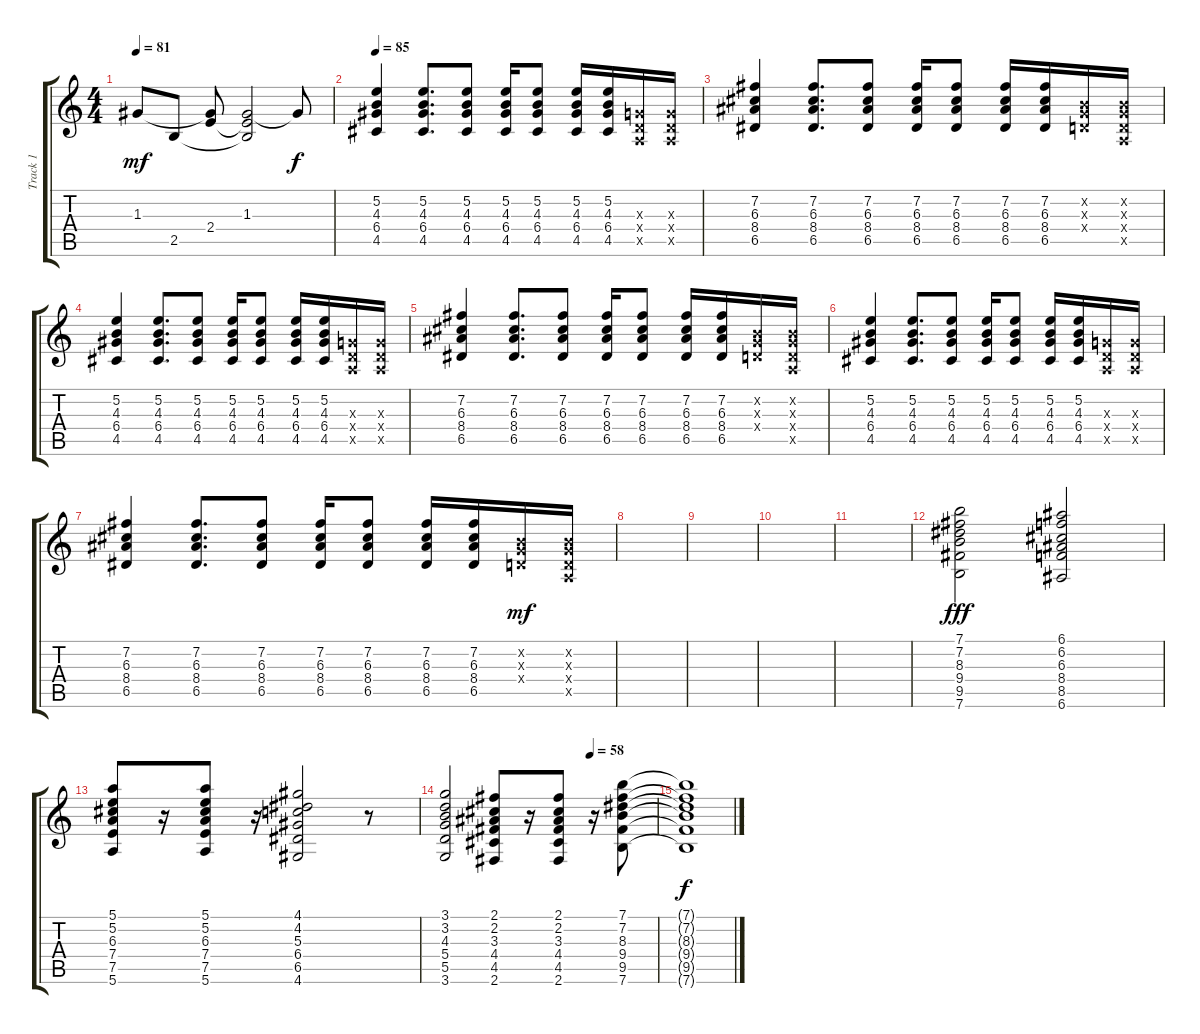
\track ("Track 1" "Track 1") {instrument acousticguitarsteel}
\staff {score tabs}
\tuning (E4 B3 G3 D3 A2 E2) {hide}
\ts (4 4)
\tempo 81
\clef g2
\ks c
1.3.8{dy mf} 2.5.8 (1.3{t} 2.4).8 (1.3 2.4{t} 2.5{t}).2 1.3{t}.8{dy f} |
\tempo 85
(5.2 4.3 6.4 4.5).4 (5.2 4.3 6.4 4.5).8{d} (5.2 4.3 6.4 4.5).8 (5.2 4.3 6.4 4.5).16 (5.2 4.3 6.4 4.5).8 (5.2 4.3 6.4 4.5).16 (5.2 4.3 6.4 4.5).16 (0.3{x} 0.4{x} 0.5{x}).16 (0.3{x} 0.4{x} 0.5{x}).16 |
(7.2 6.3 8.4 6.5).4 (7.2 6.3 8.4 6.5).8{d} (7.2 6.3 8.4 6.5).8 (7.2 6.3 8.4 6.5).16 (7.2 6.3 8.4 6.5).8 (7.2 6.3 8.4 6.5).16 (7.2 6.3 8.4 6.5).16 (0.2{x} 0.3{x} 0.4{x}).16 (0.2{x} 0.3{x} 0.4{x} 0.5{x}).16 |
(5.2 4.3 6.4 4.5).4 (5.2 4.3 6.4 4.5).8{d} (5.2 4.3 6.4 4.5).8 (5.2 4.3 6.4 4.5).16 (5.2 4.3 6.4 4.5).8 (5.2 4.3 6.4 4.5).16 (5.2 4.3 6.4 4.5).16 (0.3{x} 0.4{x} 0.5{x}).16 (0.3{x} 0.4{x} 0.5{x}).16 |
(7.2 6.3 8.4 6.5).4 (7.2 6.3 8.4 6.5).8{d} (7.2 6.3 8.4 6.5).8 (7.2 6.3 8.4 6.5).16 (7.2 6.3 8.4 6.5).8 (7.2 6.3 8.4 6.5).16 (7.2 6.3 8.4 6.5).16 (0.2{x} 0.3{x} 0.4{x}).16 (0.2{x} 0.3{x} 0.4{x} 0.5{x}).16 |
(5.2 4.3 6.4 4.5).4 (5.2 4.3 6.4 4.5).8{d} (5.2 4.3 6.4 4.5).8 (5.2 4.3 6.4 4.5).16 (5.2 4.3 6.4 4.5).8 (5.2 4.3 6.4 4.5).16 (5.2 4.3 6.4 4.5).16 (0.3{x} 0.4{x} 0.5{x}).16 (0.3{x} 0.4{x} 0.5{x}).16 |
(7.2 6.3 8.4 6.5).4 (7.2 6.3 8.4 6.5).8{d} (7.2 6.3 8.4 6.5).8 (7.2 6.3 8.4 6.5).16 (7.2 6.3 8.4 6.5).8 (7.2 6.3 8.4 6.5).16 (7.2 6.3 8.4 6.5).16 (0.2{x} 0.3{x} 0.4{x}).16{dy mf} (0.2{x} 0.3{x} 0.4{x} 0.5{x}).16 |
|
|
|
|
(7.1 7.2 8.3 9.4 9.5 7.6).2{dy fff} (6.1 6.2 6.3 8.4 8.5 6.6).2 |
(5.1 5.2 6.3 7.4 7.5 5.6).8 r.16 (5.1 5.2 6.3 7.4 7.5 5.6).8 r.16 (4.1 4.2 5.3 6.4 6.5 4.6).2 r.8 |
\tempo (58 0.6875)
(3.1 3.2 4.3 5.4 5.5 3.6).2 (2.1 2.2 3.3 4.4 4.5 2.6).8 r.16 (2.1 2.2 3.3 4.4 4.5 2.6).8 r.16 (7.1 7.2 8.3 9.4 9.5 7.6).8 |
(7.1{t} 7.2{t} 8.3{t} 9.4{t} 9.5{t} 7.6{t}).1{dy f}
